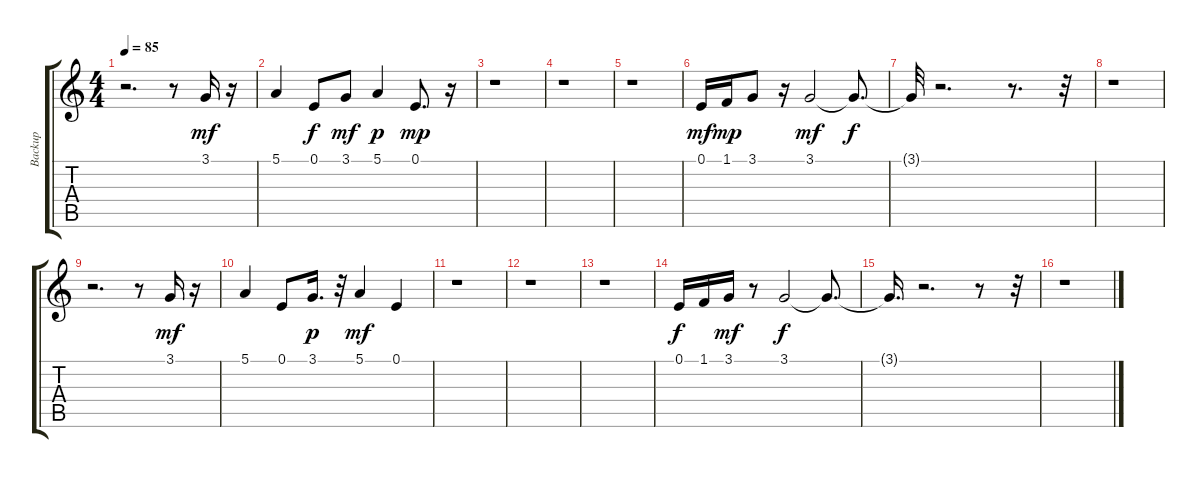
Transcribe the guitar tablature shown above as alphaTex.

\track ("Backup" "Backup") {instrument vibraphone}
\staff {score tabs}
\tuning (E4 B3 G3 D3 A2 E2) {hide}
\ts (4 4)
\tempo 85
\clef g2
\ks c
r.2{d dy mf} r.8 3.1.16 r.16 |
5.1.4 0.1.8{dy f} 3.1.8{dy mf} 5.1.4{dy p} 0.1.8{d dy mp} r.16 |
r.1 |
r.1 |
r.1 |
0.1.16{dy mf} 1.1.16{dy mp} 3.1.8 r.16 3.1.2{dy mf} 3.1{t}.8{d dy f} |
3.1{t}.32 r.2{d} r.8{d} r.32 |
r.1 |
r.2{d} r.8 3.1.16{dy mf} r.16 |
5.1.4 0.1.8 3.1.16{d dy p} r.32 5.1.4{dy mf} 0.1.4 |
r.1 |
r.1 |
r.1 |
0.1.16{dy f} 1.1.16 3.1.16{dy mf} r.8 3.1.2{dy f} 3.1{t}.8{d} |
3.1{t}.16{d} r.2{d} r.8 r.32 |
r.1
